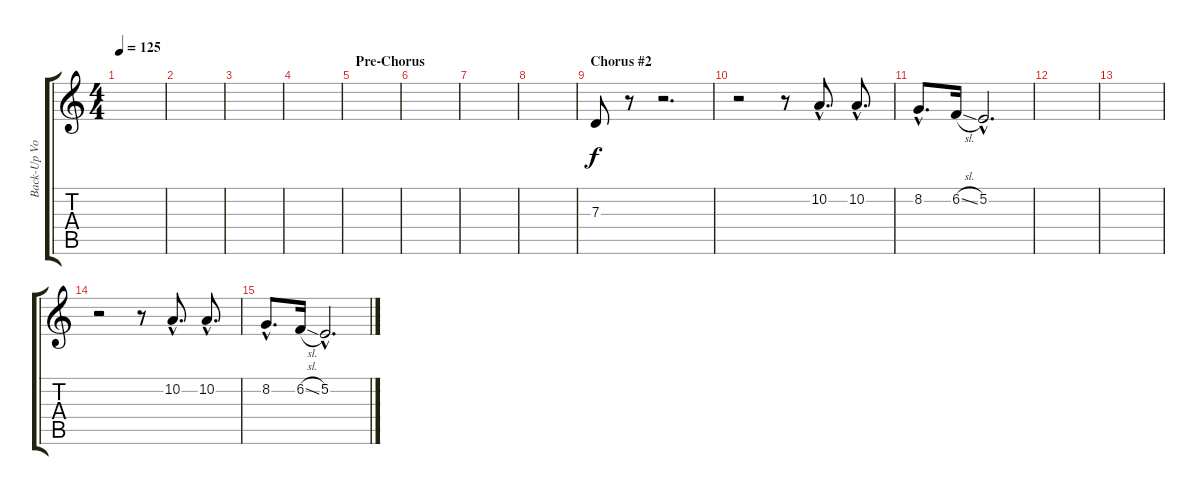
\track ("Back-Up Vocals" "Back-Up Vo") {instrument oboe}
\staff {score tabs}
\tuning (E4 B3 G3 D3 A2 E2) {hide}
\ts (4 4)
\tempo 125
\clef g2
\ks c
|
|
|
|
\section ("" "Pre-Chorus")
|
|
|
|
\section ("" "Chorus #2")
7.3.8{instrument clarinet} r.8 r.2{d} |
r.2{instrument oboe} r.8 10.2{hac}.8{d} 10.2{hac}.8{d} |
8.2{hac}.8{d} 6.2{sl}.16 5.2{hac}.2{d} |
|
|
r.2 r.8 10.2{hac}.8{d} 10.2{hac}.8{d} |
8.2{hac}.8{d} 6.2{sl}.16 5.2{hac}.2{d}
